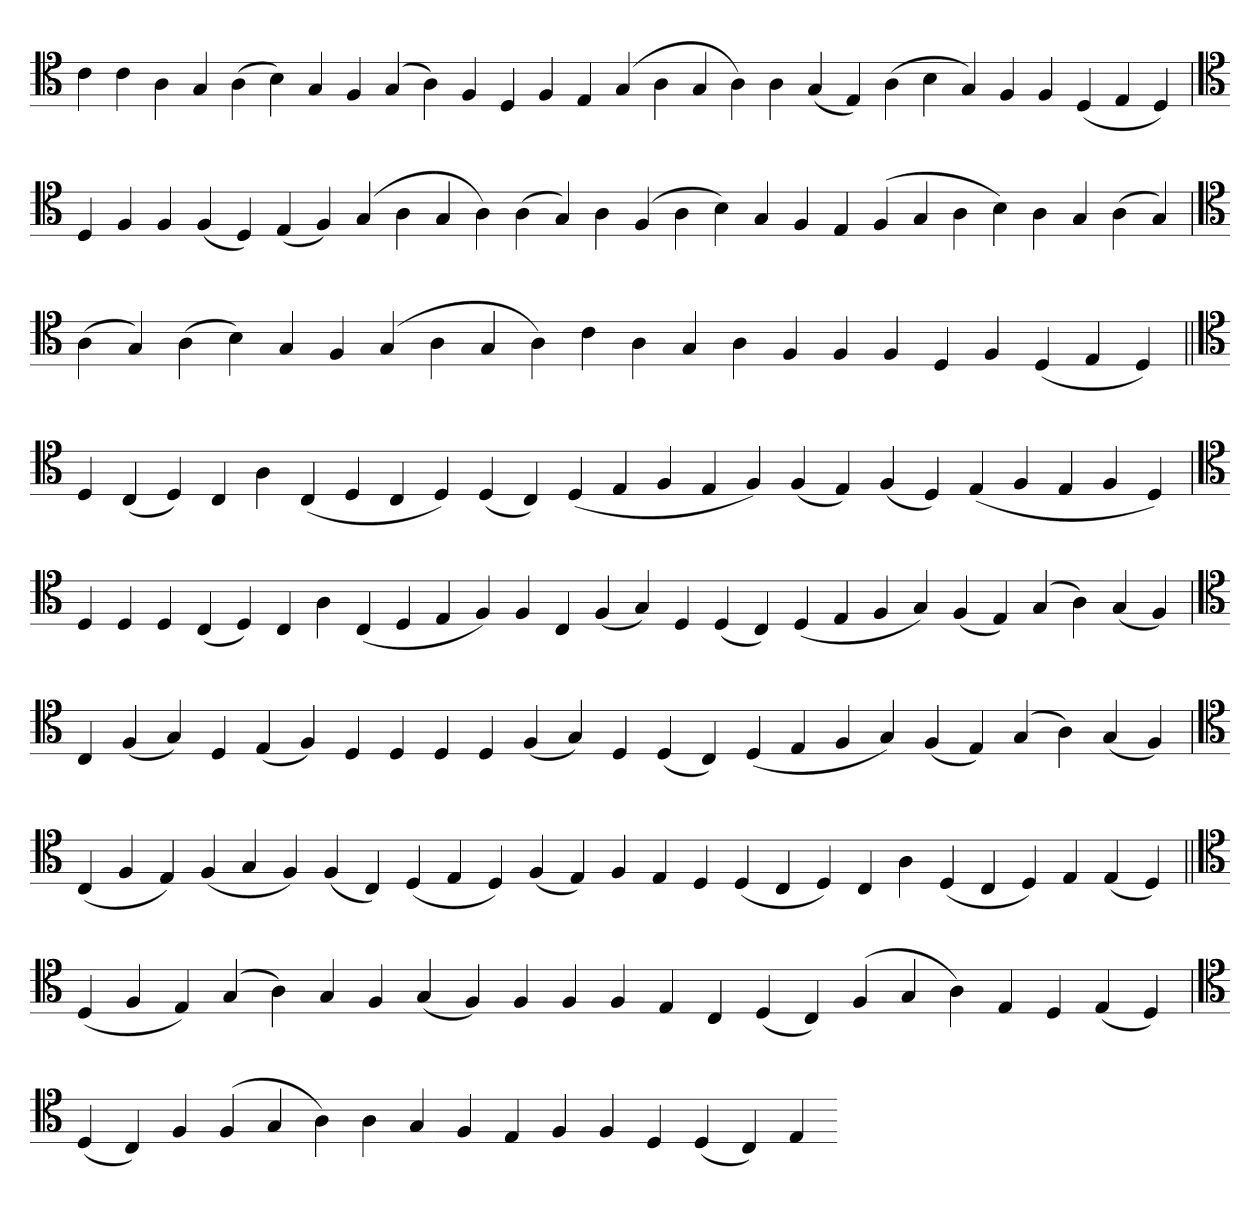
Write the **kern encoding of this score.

**kern
*part1
*staff1
*clefC4
=
4c
4c
4A
4G
(4A
4B)
4G
4F
(4G
4A)
4F
4D
4F
4E
(4G
4A
4G
4A)
4A
(4G
4E)
(4A
4B
4G)
4F
4F
(4D
4E
4D)
='
*clefC4
4D
4F
4F
(4F
4D)
(4E
4F)
(4G
4A
4G
4A)
(4A
4G)
4A
(4F
4A
4B)
4G
4F
4E
(4F
4G
4A
4B)
4A
4G
(4A
4G)
=`
*clefC4
(4A
4G)
(4A
4B)
4G
4F
(4G
4A
4G
4A)
4c
4A
4G
4A
4F
4F
4F
4D
4F
(4D
4E
4D)
=||
*clefC4
4D
(4C
4D)
4C
4A
(4C
4D
4C
4D)
(4D
4C)
(4D
4E
4F
4E
4F)
(4F
4E)
(4F
4D)
(4E
4F
4E
4F
4D)
='
*clefC4
4D
4D
4D
(4C
4D)
4C
4A
(4C
4D
4E
4F)
4F
4C
(4F
4G)
4D
(4D
4C)
(4D
4E
4F
4G)
(4F
4E)
(4G
4A)
(4G
4F)
=
*clefC4
4C
(4F
4G)
4D
(4E
4F)
4D
4D
4D
4D
(4F
4G)
4D
(4D
4C)
(4D
4E
4F
4G)
(4F
4E)
(4G
4A)
(4G
4F)
='
*clefC4
(4C
4F
4E)
(4F
4G
4F)
(4F
4C)
(4D
4E
4D)
(4F
4E)
4F
4E
4D
(4D
4C
4D)
4C
4A
(4D
4C
4D)
4E
(4E
4D)
=||
*clefC4
(4D
4F
4E)
(4G
4A)
4G
4F
(4G
4F)
4F
4F
4F
4E
4C
(4D
4C)
(4F
4G
4A)
4E
4D
(4E
4D)
='
*clefC4
(4D
4C)
4F
(4F
4G
4A)
4A
4G
4F
4E
4F
4F
4D
(4D
4C)
4E
=-
*-
